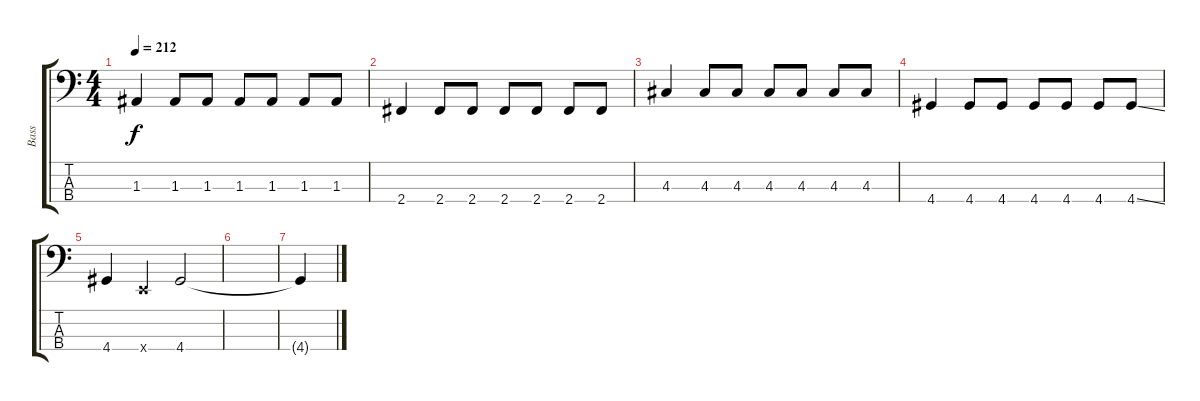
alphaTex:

\track ("Bass" "Bass") {instrument electricbasspick}
\staff {score tabs}
\tuning (G2 D2 A1 E1) {hide}
\ts (4 4)
\tempo 212
\clef f4
\ks c
1.3.4{dy f} 1.3.8 1.3.8 1.3.8 1.3.8 1.3.8 1.3.8 |
2.4.4 2.4.8 2.4.8 2.4.8 2.4.8 2.4.8 2.4.8 |
4.3.4 4.3.8 4.3.8 4.3.8 4.3.8 4.3.8 4.3.8 |
4.4.4 4.4.8 4.4.8 4.4.8 4.4.8 4.4.8 4.4{ss}.8 |
4.4.4 0.4{x}.4 4.4.2 |
|
4.4{t}.4
